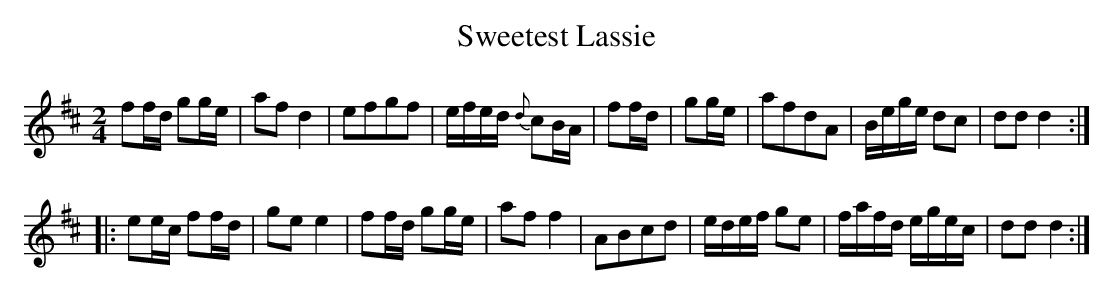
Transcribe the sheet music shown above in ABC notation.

X:1
T:Sweetest Lassie
M:2/4
K:D
f2fd g2ge| a2f2 d4| e2f2g2f2| efed {d}c2BA| \
f2fd| g2ge| a2f2d2A2| Bege d2c2| d2d2 d4:|
|:e2ec f2fd| g2e2 e4| f2fd g2ge| a2f2 f4|\
A2B2c2d2| edef g2e2| fafd egec| d2d2 d4:|
